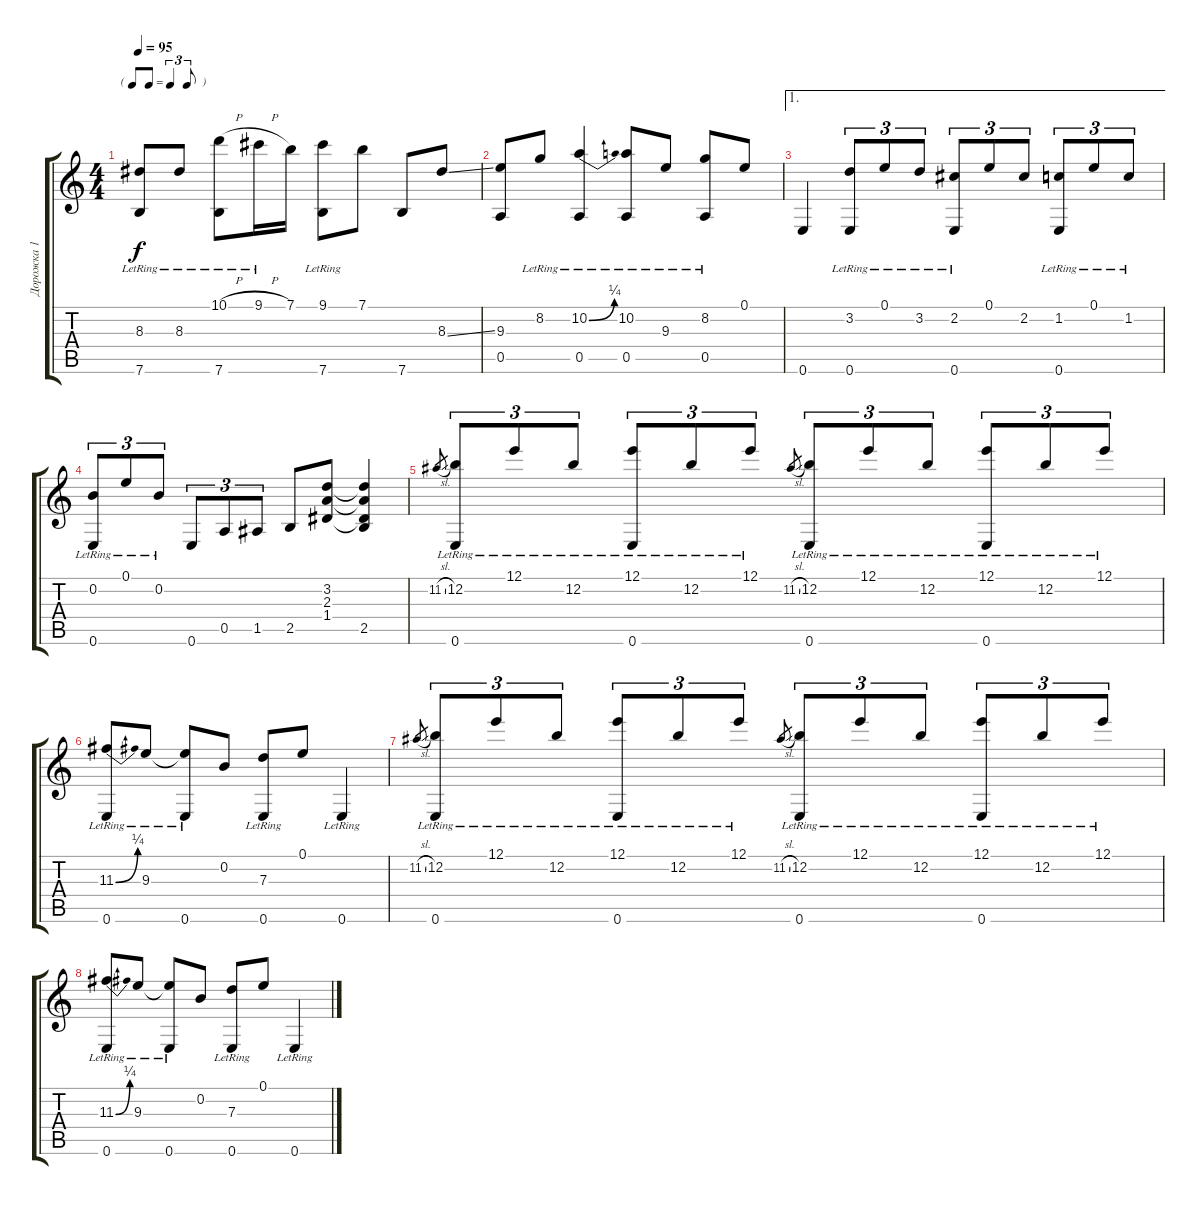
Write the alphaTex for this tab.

\track ("Дорожка 1" "Дорожка 1") {instrument acousticguitarsteel}
\staff {score tabs}
\tuning (E4 B3 G3 D3 A2 E2) {hide}
\ts (4 4)
\tf triplet8th
\tempo 95
\clef g2
\ks c
(8.3{lr} 7.6{lr}).8{dy f} 8.3{lr}.8 (10.1{h lr} 7.6{lr}).8 9.1{h lr}.16 7.1.16 (9.1 7.6{lr}).8 7.1.8 7.6.8 8.3{ss}.8 |
(9.3 0.5).8 8.2{lr}.8 (10.2{be (bend 0 0 60 1) lr} 0.5).4 (10.2{lr} 0.5).8 9.3{lr}.8 (8.2{lr} 0.5).8 0.1.8 |
\ae 1
0.6.4 (3.2{lr} 0.6{lr}).8{tu (3 2)} 0.1{lr}.8{tu (3 2)} 3.2{lr}.8{tu (3 2)} (2.2 0.6{lr}).8{tu (3 2)} 0.1.8{tu (3 2)} 2.2.8{tu (3 2)} (1.2{lr} 0.6{lr}).8{tu (3 2)} 0.1{lr}.8{tu (3 2)} 1.2{lr}.8{tu (3 2)} |
(0.2{lr} 0.6{lr}).8{tu (3 2)} 0.1{lr}.8{tu (3 2)} 0.2{lr}.8{tu (3 2)} 0.6.8{tu (3 2)} 0.5.8{tu (3 2)} 1.5.8{tu (3 2)} 2.5.8 (3.2 2.3 1.4).8 (3.2{t} 2.3{t} 1.4{t} 2.5).4 |
11.2{sl}.8{gr} (12.2{lr} 0.6{lr}).8{tu (3 2)} 12.1{lr}.8{tu (3 2)} 12.2{lr}.8{tu (3 2)} (12.1{lr} 0.6{lr}).8{tu (3 2)} 12.2{lr}.8{tu (3 2)} 12.1{lr}.8{tu (3 2)} 11.2{sl}.8{gr} (12.2{lr} 0.6{lr}).8{tu (3 2)} 12.1{lr}.8{tu (3 2)} 12.2{lr}.8{tu (3 2)} (12.1{lr} 0.6{lr}).8{tu (3 2)} 12.2{lr}.8{tu (3 2)} 12.1{lr}.8{tu (3 2)} |
(11.3{be (bend 0 0 60 1) lr} 0.6{lr}).8 9.3{lr}.8 (9.3{t} 0.6{lr}).8 0.2.8 (7.3 0.6{lr}).8 0.1.8 0.6{lr}.4 |
11.2{sl}.8{gr} (12.2{lr} 0.6{lr}).8{tu (3 2)} 12.1{lr}.8{tu (3 2)} 12.2{lr}.8{tu (3 2)} (12.1{lr} 0.6{lr}).8{tu (3 2)} 12.2{lr}.8{tu (3 2)} 12.1{lr}.8{tu (3 2)} 11.2{sl}.8{gr} (12.2{lr} 0.6{lr}).8{tu (3 2)} 12.1{lr}.8{tu (3 2)} 12.2{lr}.8{tu (3 2)} (12.1{lr} 0.6{lr}).8{tu (3 2)} 12.2{lr}.8{tu (3 2)} 12.1{lr}.8{tu (3 2)} |
(11.3{be (bend 0 0 60 1) lr} 0.6{lr}).8 9.3{lr}.8 (9.3{t} 0.6{lr}).8 0.2.8 (7.3 0.6{lr}).8 0.1.8 0.6{lr}.4
